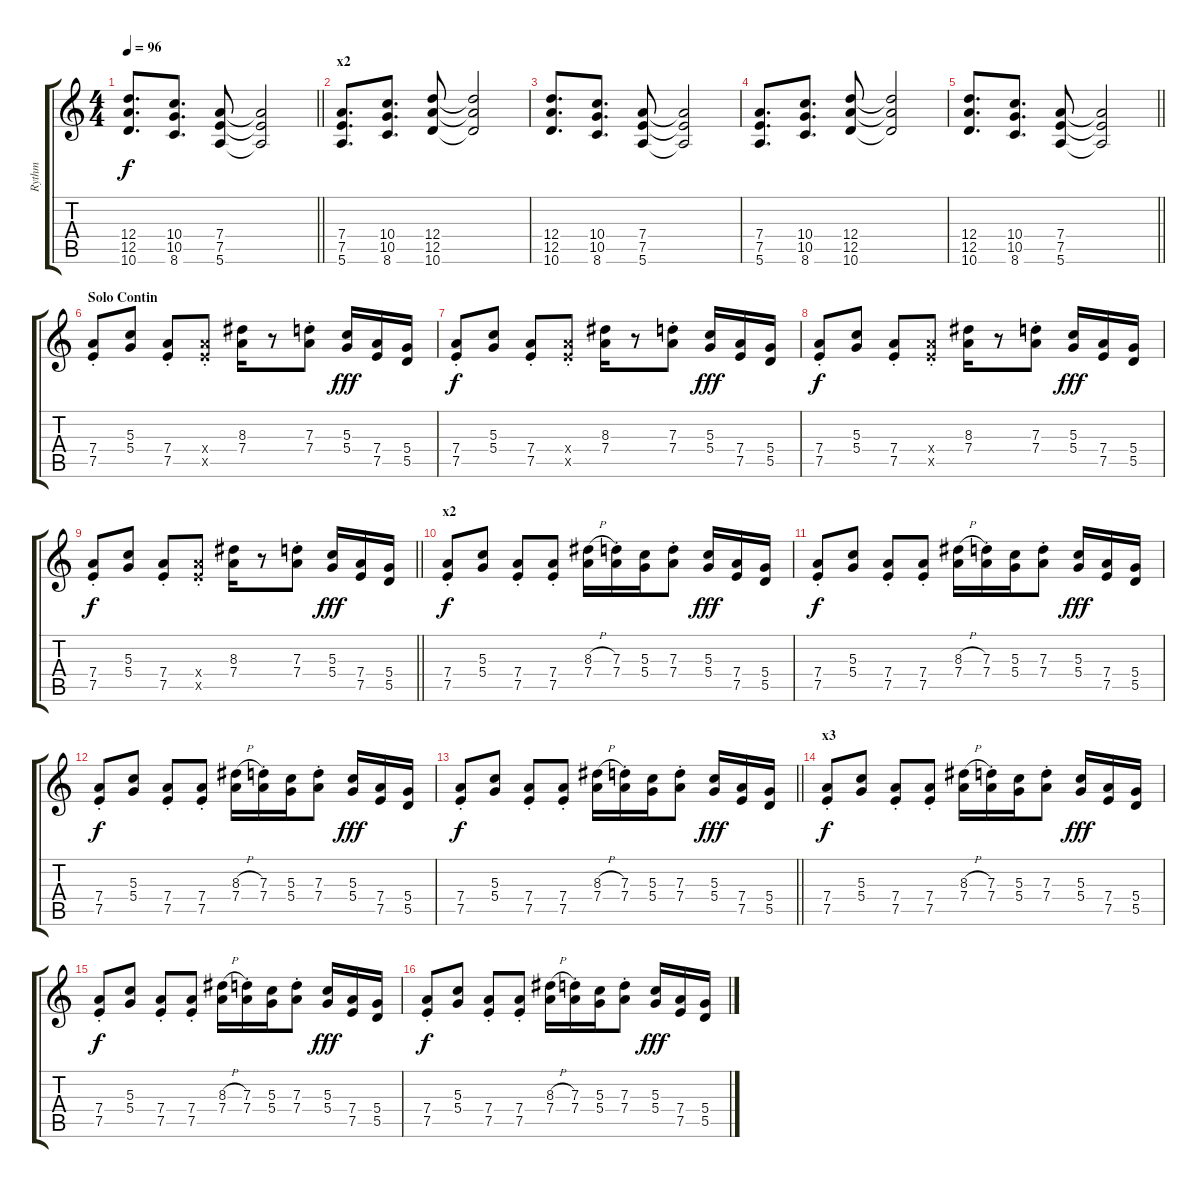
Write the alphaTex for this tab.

\track ("Rythm" "Rythm") {instrument overdrivenguitar}
\staff {score tabs}
\tuning (C4 B3 G3 D3 A2 E2) {hide}
\ts (4 4)
\tempo 96
\clef g2
\barLineRight lightlight
\ks c
(12.4 12.5 10.6).8{d dy f} (10.4 10.5 8.6).8{d} (7.4 7.5 5.6).8 (7.4{t} 7.5{t} 5.6{t}).2 |
\section ("" "x2")
(7.4 7.5 5.6).8{d} (10.4 10.5 8.6).8{d} (12.4 12.5 10.6).8 (12.4{t} 12.5{t} 10.6{t}).2 |
(12.4 12.5 10.6).8{d} (10.4 10.5 8.6).8{d} (7.4 7.5 5.6).8 (7.4{t} 7.5{t} 5.6{t}).2 |
(7.4 7.5 5.6).8{d} (10.4 10.5 8.6).8{d} (12.4 12.5 10.6).8 (12.4{t} 12.5{t} 10.6{t}).2 |
\barLineRight lightlight
(12.4 12.5 10.6).8{d} (10.4 10.5 8.6).8{d} (7.4 7.5 5.6).8 (7.4{t} 7.5{t} 5.6{t}).2 |
\section ("" "Solo Contin")
(7.4{st} 7.5{st}).8 (5.3 5.4).8 (7.4{st} 7.5{st}).8 (7.4{st x} 7.5{st x}).8 (8.3 7.4).16 r.8 (7.3{st} 7.4{st}).8 (5.3 5.4).16{dy fff} (7.4 7.5).16 (5.4 5.5).16 |
(7.4{st} 7.5{st}).8{dy f} (5.3 5.4).8 (7.4{st} 7.5{st}).8 (7.4{st x} 7.5{st x}).8 (8.3 7.4).16 r.8 (7.3{st} 7.4{st}).8 (5.3 5.4).16{dy fff} (7.4 7.5).16 (5.4 5.5).16 |
(7.4{st} 7.5{st}).8{dy f} (5.3 5.4).8 (7.4{st} 7.5{st}).8 (7.4{st x} 7.5{st x}).8 (8.3 7.4).16 r.8 (7.3{st} 7.4{st}).8 (5.3 5.4).16{dy fff} (7.4 7.5).16 (5.4 5.5).16 |
\barLineRight lightlight
(7.4{st} 7.5{st}).8{dy f} (5.3 5.4).8 (7.4{st} 7.5{st}).8 (7.4{st x} 7.5{st x}).8 (8.3 7.4).16 r.8 (7.3{st} 7.4{st}).8 (5.3 5.4).16{dy fff} (7.4 7.5).16 (5.4 5.5).16 |
\section ("" "x2")
(7.4{st} 7.5{st}).8{dy f} (5.3 5.4).8 (7.4{st} 7.5{st}).8 (7.4{st} 7.5{st}).8 (8.3{h} 7.4).16 (7.3{st} 7.4{st}).16 (5.3 5.4).16 (7.3{st} 7.4{st}).8 (5.3 5.4).16{dy fff} (7.4 7.5).16 (5.4 5.5).16 |
(7.4{st} 7.5{st}).8{dy f} (5.3 5.4).8 (7.4{st} 7.5{st}).8 (7.4{st} 7.5{st}).8 (8.3{h} 7.4).16 (7.3{st} 7.4{st}).16 (5.3 5.4).16 (7.3{st} 7.4{st}).8 (5.3 5.4).16{dy fff} (7.4 7.5).16 (5.4 5.5).16 |
(7.4{st} 7.5{st}).8{dy f} (5.3 5.4).8 (7.4{st} 7.5{st}).8 (7.4{st} 7.5{st}).8 (8.3{h} 7.4).16 (7.3{st} 7.4{st}).16 (5.3 5.4).16 (7.3{st} 7.4{st}).8 (5.3 5.4).16{dy fff} (7.4 7.5).16 (5.4 5.5).16 |
\barLineRight lightlight
(7.4{st} 7.5{st}).8{dy f} (5.3 5.4).8 (7.4{st} 7.5{st}).8 (7.4{st} 7.5{st}).8 (8.3{h} 7.4).16 (7.3{st} 7.4{st}).16 (5.3 5.4).16 (7.3{st} 7.4{st}).8 (5.3 5.4).16{dy fff} (7.4 7.5).16 (5.4 5.5).16 |
\section ("" "x3")
(7.4{st} 7.5{st}).8{dy f} (5.3 5.4).8 (7.4{st} 7.5{st}).8 (7.4{st} 7.5{st}).8 (8.3{h} 7.4).16 (7.3{st} 7.4{st}).16 (5.3 5.4).16 (7.3{st} 7.4{st}).8 (5.3 5.4).16{dy fff} (7.4 7.5).16 (5.4 5.5).16 |
(7.4{st} 7.5{st}).8{dy f} (5.3 5.4).8 (7.4{st} 7.5{st}).8 (7.4{st} 7.5{st}).8 (8.3{h} 7.4).16 (7.3{st} 7.4{st}).16 (5.3 5.4).16 (7.3{st} 7.4{st}).8 (5.3 5.4).16{dy fff} (7.4 7.5).16 (5.4 5.5).16 |
(7.4{st} 7.5{st}).8{dy f} (5.3 5.4).8 (7.4{st} 7.5{st}).8 (7.4{st} 7.5{st}).8 (8.3{h} 7.4).16 (7.3{st} 7.4{st}).16 (5.3 5.4).16 (7.3{st} 7.4{st}).8 (5.3 5.4).16{dy fff} (7.4 7.5).16 (5.4 5.5).16
